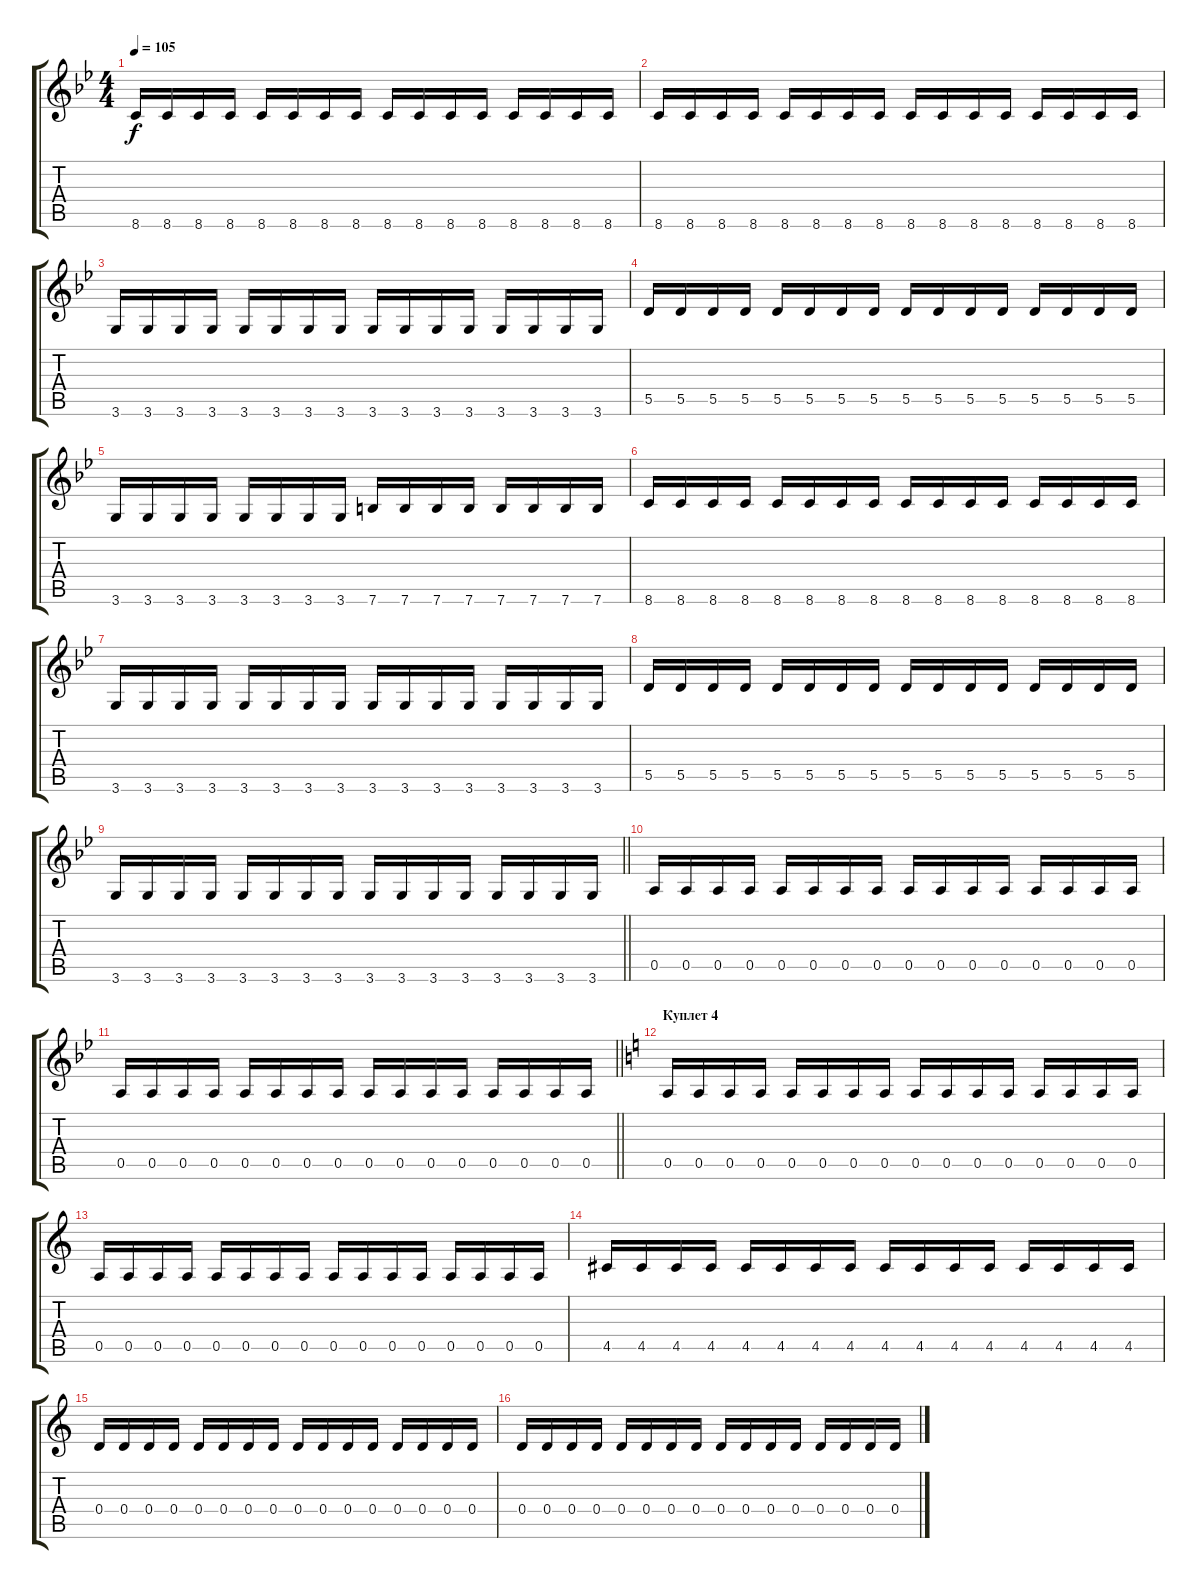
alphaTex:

\track "" {instrument distortionguitar}
\staff {score tabs}
\tuning (E4 B3 G3 D3 A2 E2) {hide}
\ts (4 4)
\tempo 105
\clef g2
\ks gminor
8.6.16{dy f} 8.6.16 8.6.16 8.6.16 8.6.16 8.6.16 8.6.16 8.6.16 8.6.16 8.6.16 8.6.16 8.6.16 8.6.16 8.6.16 8.6.16 8.6.16 |
8.6.16 8.6.16 8.6.16 8.6.16 8.6.16 8.6.16 8.6.16 8.6.16 8.6.16 8.6.16 8.6.16 8.6.16 8.6.16 8.6.16 8.6.16 8.6.16 |
3.6.16 3.6.16 3.6.16 3.6.16 3.6.16 3.6.16 3.6.16 3.6.16 3.6.16 3.6.16 3.6.16 3.6.16 3.6.16 3.6.16 3.6.16 3.6.16 |
5.5.16 5.5.16 5.5.16 5.5.16 5.5.16 5.5.16 5.5.16 5.5.16 5.5.16 5.5.16 5.5.16 5.5.16 5.5.16 5.5.16 5.5.16 5.5.16 |
3.6.16 3.6.16 3.6.16 3.6.16 3.6.16 3.6.16 3.6.16 3.6.16 7.6.16 7.6.16 7.6.16 7.6.16 7.6.16 7.6.16 7.6.16 7.6.16 |
8.6.16 8.6.16 8.6.16 8.6.16 8.6.16 8.6.16 8.6.16 8.6.16 8.6.16 8.6.16 8.6.16 8.6.16 8.6.16 8.6.16 8.6.16 8.6.16 |
3.6.16 3.6.16 3.6.16 3.6.16 3.6.16 3.6.16 3.6.16 3.6.16 3.6.16 3.6.16 3.6.16 3.6.16 3.6.16 3.6.16 3.6.16 3.6.16 |
5.5.16 5.5.16 5.5.16 5.5.16 5.5.16 5.5.16 5.5.16 5.5.16 5.5.16 5.5.16 5.5.16 5.5.16 5.5.16 5.5.16 5.5.16 5.5.16 |
\barLineRight lightlight
3.6.16 3.6.16 3.6.16 3.6.16 3.6.16 3.6.16 3.6.16 3.6.16 3.6.16 3.6.16 3.6.16 3.6.16 3.6.16 3.6.16 3.6.16 3.6.16 |
\section ("" "")
0.5.16 0.5.16 0.5.16 0.5.16 0.5.16 0.5.16 0.5.16 0.5.16 0.5.16 0.5.16 0.5.16 0.5.16 0.5.16 0.5.16 0.5.16 0.5.16 |
\barLineRight lightlight
0.5.16 0.5.16 0.5.16 0.5.16 0.5.16 0.5.16 0.5.16 0.5.16 0.5.16 0.5.16 0.5.16 0.5.16 0.5.16 0.5.16 0.5.16 0.5.16 |
\section ("" "Куплет 4")
\ks aminor
0.5.16 0.5.16 0.5.16 0.5.16 0.5.16 0.5.16 0.5.16 0.5.16 0.5.16 0.5.16 0.5.16 0.5.16 0.5.16 0.5.16 0.5.16 0.5.16 |
0.5.16 0.5.16 0.5.16 0.5.16 0.5.16 0.5.16 0.5.16 0.5.16 0.5.16 0.5.16 0.5.16 0.5.16 0.5.16 0.5.16 0.5.16 0.5.16 |
4.5.16 4.5.16 4.5.16 4.5.16 4.5.16 4.5.16 4.5.16 4.5.16 4.5.16 4.5.16 4.5.16 4.5.16 4.5.16 4.5.16 4.5.16 4.5.16 |
0.4.16 0.4.16 0.4.16 0.4.16 0.4.16 0.4.16 0.4.16 0.4.16 0.4.16 0.4.16 0.4.16 0.4.16 0.4.16 0.4.16 0.4.16 0.4.16 |
0.4.16 0.4.16 0.4.16 0.4.16 0.4.16 0.4.16 0.4.16 0.4.16 0.4.16 0.4.16 0.4.16 0.4.16 0.4.16 0.4.16 0.4.16 0.4.16
